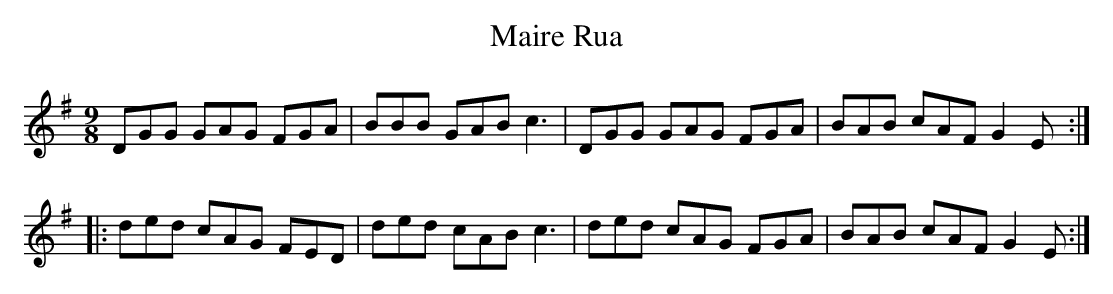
X:1
T:Maire Rua
M:9/8
L:1/8
K: G
DGG GAG FGA | BBB GAB c3 | DGG GAG FGA | BAB cAF G2E ::
ded cAG FED | ded cAB c3 | ded cAG FGA | BAB cAF G2E :|
